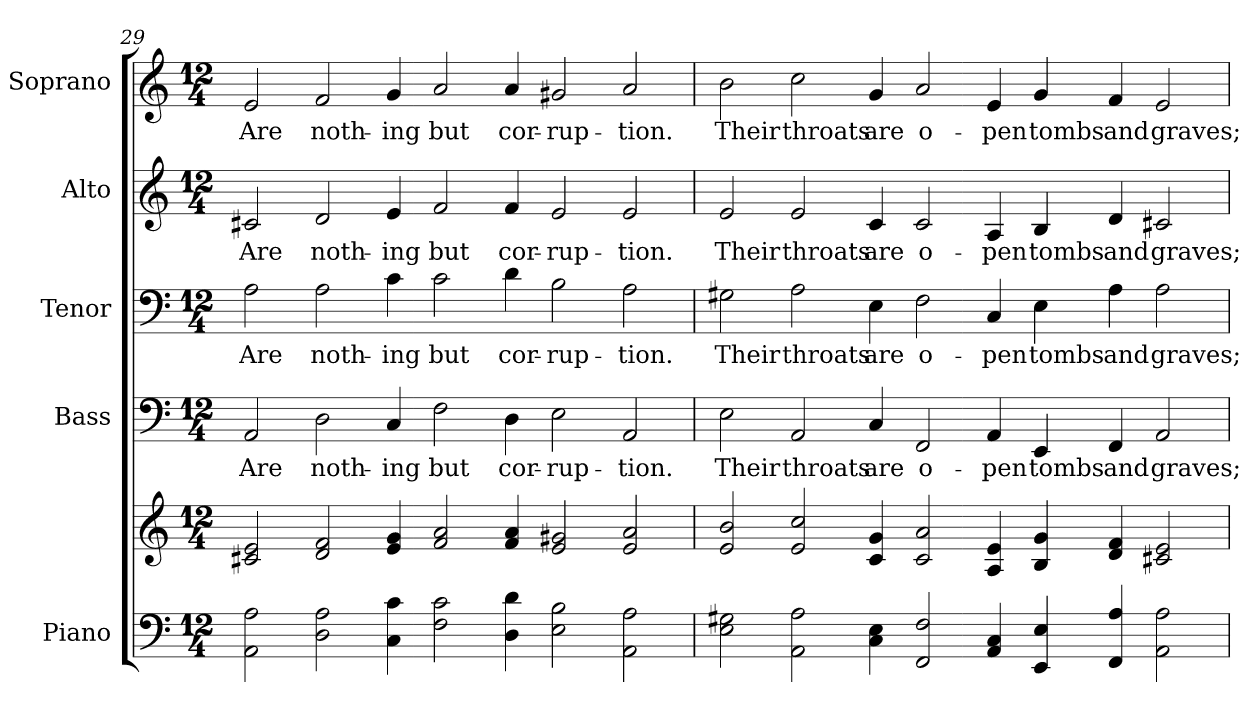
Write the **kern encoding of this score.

**kern	**kern	**kern	**text	**kern	**text	**kern	**text	**kern	**text
*part5	*part5	*part4	*part4	*part3	*part3	*part2	*part2	*part1	*part1
*staff6	*staff5	*staff4	*staff4	*staff3	*staff3	*staff2	*staff2	*staff1	*staff1
*I"Piano	*	*I"Bass	*	*I"Tenor	*	*I"Alto	*	*I"Soprano	*
*I'Pno.	*	*I'B.	*	*I'T.	*	*I'A.	*	*I'S.	*
!!LO:PB:g=z
*clefF4	*clefG2	*clefF4	*	*clefF4	*	*clefG2	*	*clefG2	*
*k[]	*k[]	*k[]	*	*k[]	*	*k[]	*	*k[]	*
*C:	*C:	*C:	*	*C:	*	*C:	*	*C:	*
*M12/4	*M12/4	*M12/4	*	*M12/4	*	*M12/4	*	*M12/4	*
=29	=29	=29	=29	=29	=29	=29	=29	=29	=29
!	!	!	!LO:LY:b:color=#000000	!	!	!	!	!	!
!	!	!	!	!	!LO:LY:b:color=#000000	!	!	!	!
!	!	!	!	!	!	!	!LO:LY:b:color=#000000	!	!
!	!	!	!	!	!	!	!	!	!LO:LY:b:color=#000000
2AAi\ 2Ai	2c#Xi/ 2ei	2AAi/	Are	2Ai\	Are	2c#Xi/	Are	2ei/	Are
!	!	!	!LO:LY:b:color=#000000	!	!	!	!	!	!
!	!	!	!	!	!LO:LY:b:color=#000000	!	!	!	!
!	!	!	!	!	!	!	!LO:LY:b:color=#000000	!	!
!	!	!	!	!	!	!	!	!	!LO:LY:b:color=#000000
2Di\ 2Ai	2di/ 2fi	2Di\	noth-	2Ai\	noth-	2di/	noth-	2fi/	noth-
!	!	!	!LO:LY:b:color=#000000	!	!	!	!	!	!
!	!	!	!	!	!LO:LY:b:color=#000000	!	!	!	!
!	!	!	!	!	!	!	!LO:LY:b:color=#000000	!	!
!	!	!	!	!	!	!	!	!	!LO:LY:b:color=#000000
4Ci\ 4ci	4ei/ 4gi	4Ci/	-ing	4ci\	-ing	4ei/	-ing	4gi/	-ing
!	!	!	!LO:LY:b:color=#000000	!	!	!	!	!	!
!	!	!	!	!	!LO:LY:b:color=#000000	!	!	!	!
!	!	!	!	!	!	!	!LO:LY:b:color=#000000	!	!
!	!	!	!	!	!	!	!	!	!LO:LY:b:color=#000000
2Fi\ 2ci	2fi/ 2ai	2Fi\	but	2ci\	but	2fi/	but	2ai/	but
!	!	!	!LO:LY:b:color=#000000	!	!	!	!	!	!
!	!	!	!	!	!LO:LY:b:color=#000000	!	!	!	!
!	!	!	!	!	!	!	!LO:LY:b:color=#000000	!	!
!	!	!	!	!	!	!	!	!	!LO:LY:b:color=#000000
4Di\ 4di	4fi/ 4ai	4Di\	cor-	4di\	cor-	4fi/	cor-	4ai/	cor-
!	!	!	!LO:LY:b:color=#000000	!	!	!	!	!	!
!	!	!	!	!	!LO:LY:b:color=#000000	!	!	!	!
!	!	!	!	!	!	!	!LO:LY:b:color=#000000	!	!
!	!	!	!	!	!	!	!	!	!LO:LY:b:color=#000000
2Ei\ 2Bi	2ei/ 2g#Xi	2Ei\	-rup-	2Bi\	-rup-	2ei/	-rup-	2g#Xi/	-rup-
!	!	!	!LO:LY:b:color=#000000	!	!	!	!	!	!
!	!	!	!	!	!LO:LY:b:color=#000000	!	!	!	!
!	!	!	!	!	!	!	!LO:LY:b:color=#000000	!	!
!	!	!	!	!	!	!	!	!	!LO:LY:b:color=#000000
2AAi\ 2Ai	2ei/ 2ai	2AAi/	-tion.	2Ai\	-tion.	2ei/	-tion.	2ai/	-tion.
=30	=30	=30	=30	=30	=30	=30	=30	=30	=30
!	!	!	!LO:LY:b:color=#000000	!	!	!	!	!	!
!	!	!	!	!	!LO:LY:b:color=#000000	!	!	!	!
!	!	!	!	!	!	!	!LO:LY:b:color=#000000	!	!
!	!	!	!	!	!	!	!	!	!LO:LY:b:color=#000000
2Ei\ 2G#Xi	2ei/ 2bi	2Ei\	Their	2G#Xi\	Their	2ei/	Their	2bi\	Their
!	!	!	!LO:LY:b:color=#000000	!	!	!	!	!	!
!	!	!	!	!	!LO:LY:b:color=#000000	!	!	!	!
!	!	!	!	!	!	!	!LO:LY:b:color=#000000	!	!
!	!	!	!	!	!	!	!	!	!LO:LY:b:color=#000000
2AAi\ 2Ai	2ei/ 2cci	2AAi/	throats	2Ai\	throats	2ei/	throats	2cci\	throats
!	!	!	!LO:LY:b:color=#000000	!	!	!	!	!	!
!	!	!	!	!	!LO:LY:b:color=#000000	!	!	!	!
!	!	!	!	!	!	!	!LO:LY:b:color=#000000	!	!
!	!	!	!	!	!	!	!	!	!LO:LY:b:color=#000000
4Ci\ 4Ei	4ci/ 4gi	4Ci/	are	4Ei\	are	4ci/	are	4gi/	are
!	!	!	!LO:LY:b:color=#000000	!	!	!	!	!	!
!	!	!	!	!	!LO:LY:b:color=#000000	!	!	!	!
!	!	!	!	!	!	!	!LO:LY:b:color=#000000	!	!
!	!	!	!	!	!	!	!	!	!LO:LY:b:color=#000000
2FFi/ 2Fi	2ci/ 2ai	2FFi/	o-	2Fi\	o-	2ci/	o-	2ai/	o-
!	!	!	!LO:LY:b:color=#000000	!	!	!	!	!	!
!	!	!	!	!	!LO:LY:b:color=#000000	!	!	!	!
!	!	!	!	!	!	!	!LO:LY:b:color=#000000	!	!
!	!	!	!	!	!	!	!	!	!LO:LY:b:color=#000000
4AAi/ 4Ci	4Ai/ 4ei	4AAi/	-pen	4Ci/	-pen	4Ai/	-pen	4ei/	-pen
!	!	!	!LO:LY:b:color=#000000	!	!	!	!	!	!
!	!	!	!	!	!LO:LY:b:color=#000000	!	!	!	!
!	!	!	!	!	!	!	!LO:LY:b:color=#000000	!	!
!	!	!	!	!	!	!	!	!	!LO:LY:b:color=#000000
4EEi/ 4Ei	4Bi/ 4gi	4EEi/	tombs	4Ei\	tombs	4Bi/	tombs	4gi/	tombs
!	!	!	!LO:LY:b:color=#000000	!	!	!	!	!	!
!	!	!	!	!	!LO:LY:b:color=#000000	!	!	!	!
!	!	!	!	!	!	!	!LO:LY:b:color=#000000	!	!
!	!	!	!	!	!	!	!	!	!LO:LY:b:color=#000000
4FFi/ 4Ai	4di/ 4fi	4FFi/	and	4Ai\	and	4di/	and	4fi/	and
!	!	!	!LO:LY:b:color=#000000	!	!	!	!	!	!
!	!	!	!	!	!LO:LY:b:color=#000000	!	!	!	!
!	!	!	!	!	!	!	!LO:LY:b:color=#000000	!	!
!	!	!	!	!	!	!	!	!	!LO:LY:b:color=#000000
2AAi\ 2Ai	2c#Xi/ 2ei	2AAi/	graves;	2Ai\	graves;	2c#Xi/	graves;	2ei/	graves;
=	=	=	=	=	=	=	=	=	=
*-	*-	*-	*-	*-	*-	*-	*-	*-	*-
